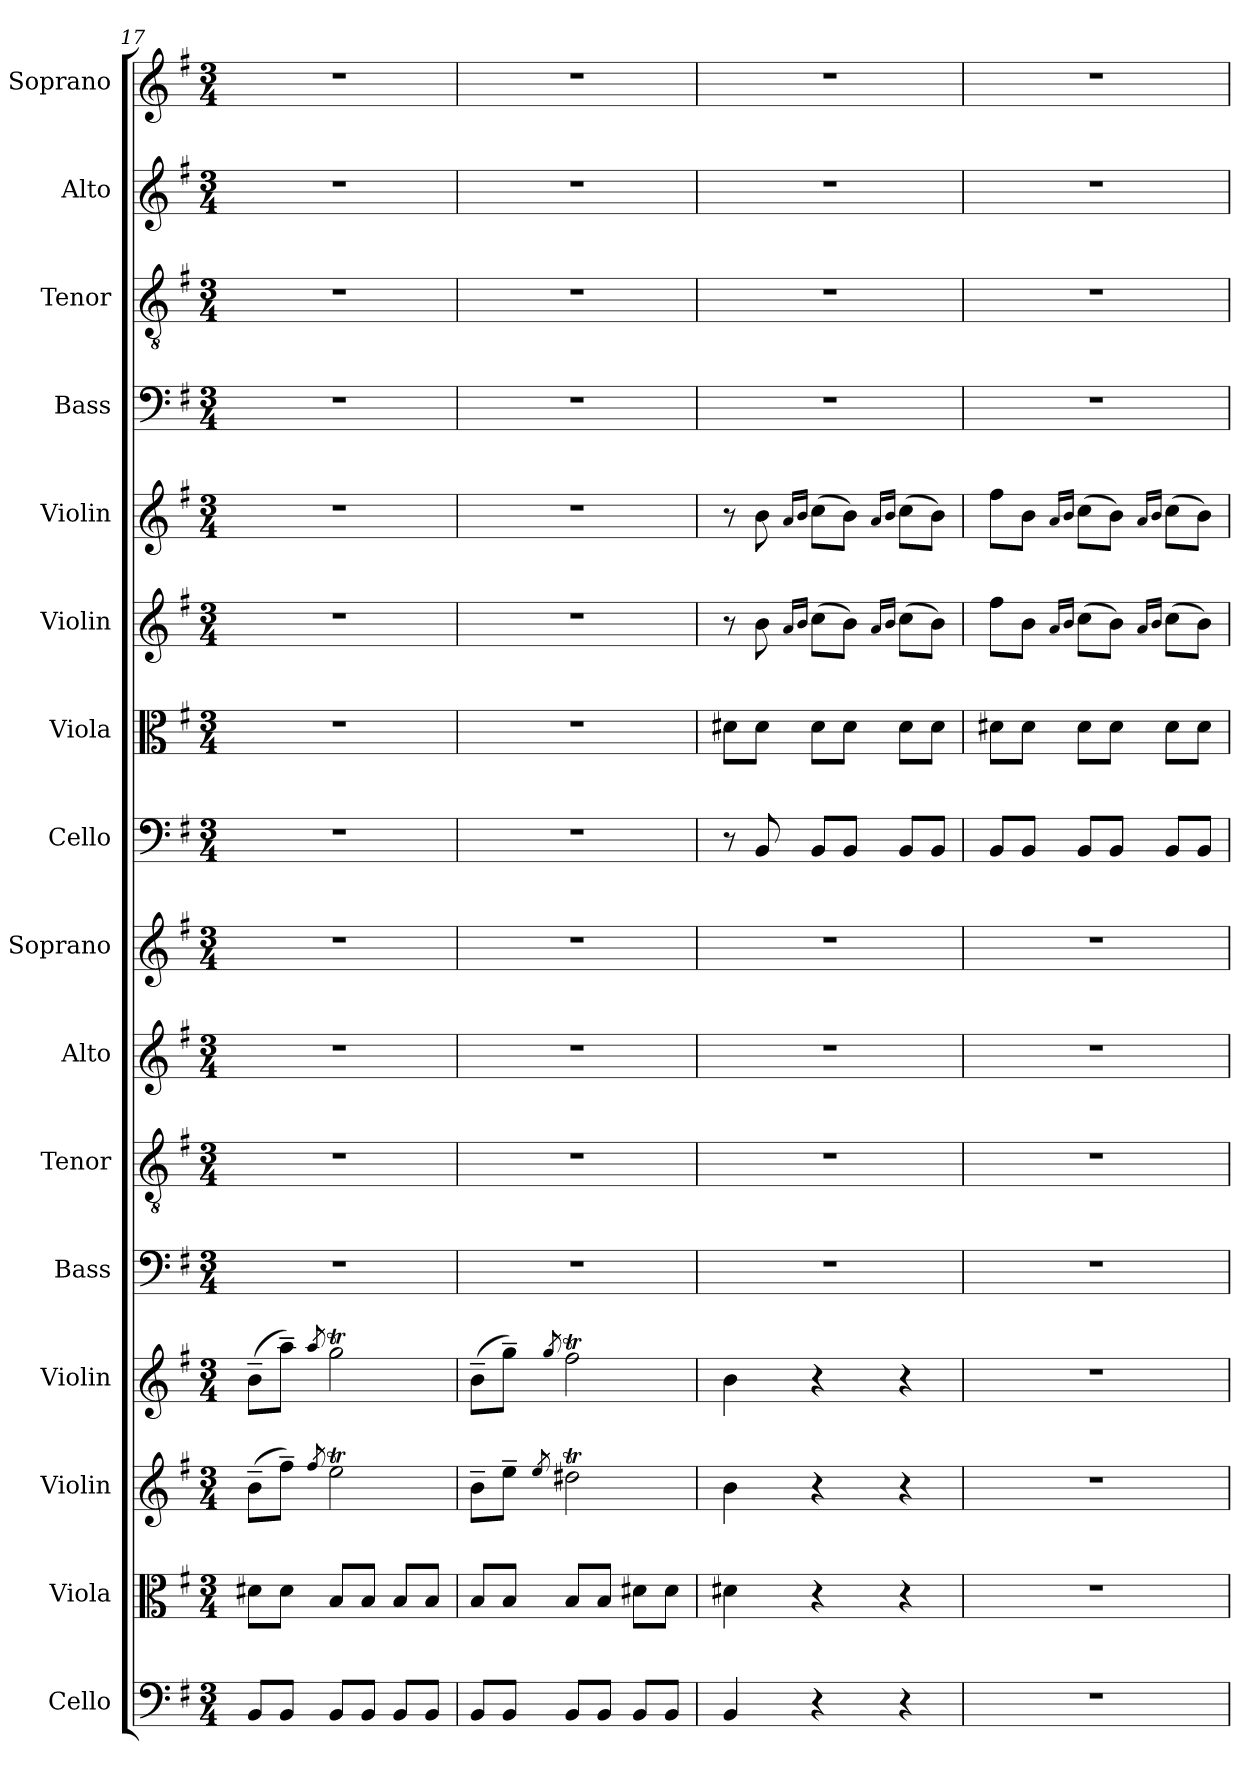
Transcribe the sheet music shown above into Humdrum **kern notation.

**kern	**kern	**kern	**kern	**kern	**kern	**kern	**kern	**kern	**kern	**kern	**kern	**kern	**kern	**kern	**kern
*part16	*part15	*part14	*part13	*part12	*part11	*part10	*part9	*part8	*part7	*part6	*part5	*part4	*part3	*part2	*part1
*staff16	*staff15	*staff14	*staff13	*staff12	*staff11	*staff10	*staff9	*staff8	*staff7	*staff6	*staff5	*staff4	*staff3	*staff2	*staff1
*I"Cello	*I"Viola	*I"Violin	*I"Violin	*I"Bass	*I"Tenor	*I"Alto	*I"Soprano	*I"Cello	*I"Viola	*I"Violin	*I"Violin	*I"Bass	*I"Tenor	*I"Alto	*I"Soprano
*	*I'Vla.	*I'Vln.	*I'Vln.	*I'B	*I'T	*I'A	*I'S	*	*I'Vla.	*I'Vln.	*I'Vln.	*I'B	*I'T	*I'A	*I'S
*clefF4	*clefC3	*clefG2	*clefG2	*clefF4	*clefGv2	*clefG2	*clefG2	*clefF4	*clefC3	*clefG2	*clefG2	*clefF4	*clefGv2	*clefG2	*clefG2
*k[f#]	*k[f#]	*k[f#]	*k[f#]	*k[f#]	*k[f#]	*k[f#]	*k[f#]	*k[f#]	*k[f#]	*k[f#]	*k[f#]	*k[f#]	*k[f#]	*k[f#]	*k[f#]
*e:	*e:	*e:	*e:	*e:	*e:	*e:	*e:	*e:	*e:	*e:	*e:	*e:	*e:	*e:	*e:
*M3/4	*M3/4	*M3/4	*M3/4	*M3/4	*M3/4	*M3/4	*M3/4	*M3/4	*M3/4	*M3/4	*M3/4	*M3/4	*M3/4	*M3/4	*M3/4
=17	=17	=17	=17	=17	=17	=17	=17	=17	=17	=17	=17	=17	=17	=17	=17
8BB/L	8d#X\L	(>8b~>\L	(>8b~>\L	2.r	2.r	2.r	2.r	2.r	2.r	2.r	2.r	2.r	2.r	2.r	2.r
8BB/J	8d#\J	8ff#~>\J)	8aa~>\J)	.	.	.	.	.	.	.	.	.	.	.	.
.	.	8qff#/	8qaa/	.	.	.	.	.	.	.	.	.	.	.	.
8BB/L	8B/L	2eeT\	2ggT\	.	.	.	.	.	.	.	.	.	.	.	.
8BB/J	8B/J	.	.	.	.	.	.	.	.	.	.	.	.	.	.
8BB/L	8B/L	.	.	.	.	.	.	.	.	.	.	.	.	.	.
8BB/J	8B/J	.	.	.	.	.	.	.	.	.	.	.	.	.	.
=18	=18	=18	=18	=18	=18	=18	=18	=18	=18	=18	=18	=18	=18	=18	=18
8BB/L	8B/L	8b~>\L	(>8b~>\L	2.r	2.r	2.r	2.r	2.r	2.r	2.r	2.r	2.r	2.r	2.r	2.r
8BB/J	8B/J	8ee~>\J	8gg~>\J)	.	.	.	.	.	.	.	.	.	.	.	.
.	.	8qee/	8qgg/	.	.	.	.	.	.	.	.	.	.	.	.
8BB/L	8B/L	2dd#Xt\	2ff#t\	.	.	.	.	.	.	.	.	.	.	.	.
8BB/J	8B/J	.	.	.	.	.	.	.	.	.	.	.	.	.	.
8BB/L	8d#X\L	.	.	.	.	.	.	.	.	.	.	.	.	.	.
8BB/J	8d#\J	.	.	.	.	.	.	.	.	.	.	.	.	.	.
!!LO:PB:g=z
=19	=19	=19	=19	=19	=19	=19	=19	=19	=19	=19	=19	=19	=19	=19	=19
4BB/	4d#X\	4b\	4b\	2.r	2.r	2.r	2.r	8r	8d#X\L	8r	8r	2.r	2.r	2.r	2.r
.	.	.	.	.	.	.	.	8BB/	8d#\J	8b\	8b\	.	.	.	.
.	.	.	.	.	.	.	.	.	.	16qa/LL	16qa/LL	.	.	.	.
.	.	.	.	.	.	.	.	.	.	16qb/JJ	16qb/JJ	.	.	.	.
4r	4r	4r	4r	.	.	.	.	8BB/L	8d#\L	(>8cc\L	(>8cc\L	.	.	.	.
.	.	.	.	.	.	.	.	8BB/J	8d#\J	8b\J)	8b\J)	.	.	.	.
.	.	.	.	.	.	.	.	.	.	16qa/LL	16qa/LL	.	.	.	.
.	.	.	.	.	.	.	.	.	.	16qb/JJ	16qb/JJ	.	.	.	.
4r	4r	4r	4r	.	.	.	.	8BB/L	8d#\L	(>8cc\L	(>8cc\L	.	.	.	.
.	.	.	.	.	.	.	.	8BB/J	8d#\J	8b\J)	8b\J)	.	.	.	.
=20	=20	=20	=20	=20	=20	=20	=20	=20	=20	=20	=20	=20	=20	=20	=20
2.r	2.r	2.r	2.r	2.r	2.r	2.r	2.r	8BB/L	8d#X\L	8ff#\L	8ff#\L	2.r	2.r	2.r	2.r
.	.	.	.	.	.	.	.	8BB/J	8d#\J	8b\J	8b\J	.	.	.	.
.	.	.	.	.	.	.	.	.	.	16qa/LL	16qa/LL	.	.	.	.
.	.	.	.	.	.	.	.	.	.	16qb/JJ	16qb/JJ	.	.	.	.
.	.	.	.	.	.	.	.	8BB/L	8d#\L	(>8cc\L	(>8cc\L	.	.	.	.
.	.	.	.	.	.	.	.	8BB/J	8d#\J	8b\J)	8b\J)	.	.	.	.
.	.	.	.	.	.	.	.	.	.	16qa/LL	16qa/LL	.	.	.	.
.	.	.	.	.	.	.	.	.	.	16qb/JJ	16qb/JJ	.	.	.	.
.	.	.	.	.	.	.	.	8BB/L	8d#\L	(>8cc\L	(>8cc\L	.	.	.	.
.	.	.	.	.	.	.	.	8BB/J	8d#\J	8b\J)	8b\J)	.	.	.	.
=	=	=	=	=	=	=	=	=	=	=	=	=	=	=	=
*-	*-	*-	*-	*-	*-	*-	*-	*-	*-	*-	*-	*-	*-	*-	*-
